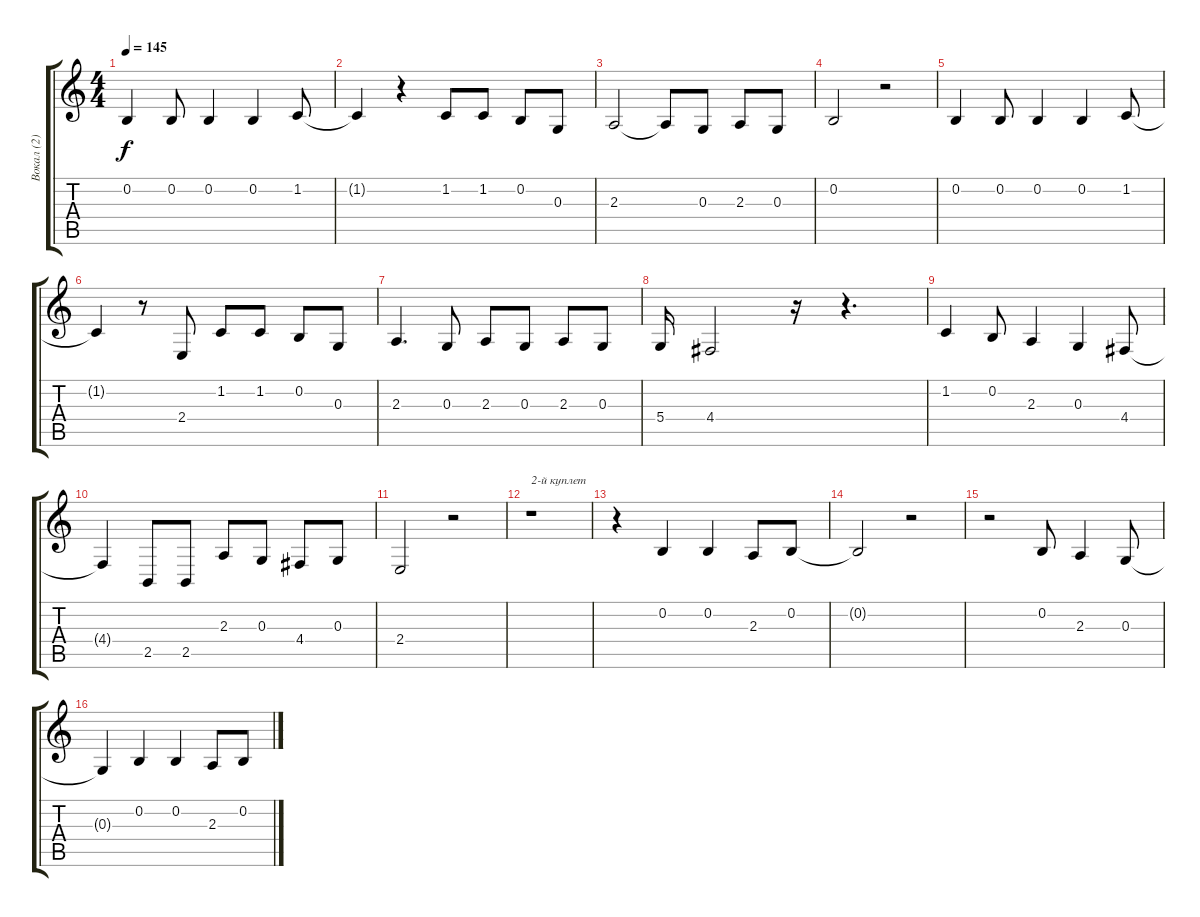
\track ("Вокал (2)" "Вокал (2)") {instrument oboe}
\staff {score tabs}
\tuning (E4 B3 G3 D3 A2 E2) {hide}
\ts (4 4)
\tempo 145
\clef g2
\ks c
0.2.4{dy f} 0.2.8 0.2.4 0.2.4 1.2.8 |
1.2{t}.4 r.4 1.2.8 1.2.8 0.2.8 0.3.8 |
2.3.2 2.3{t}.8 0.3.8 2.3.8 0.3.8 |
0.2.2 r.2 |
0.2.4 0.2.8 0.2.4 0.2.4 1.2.8 |
1.2{t}.4 r.8 2.4.8 1.2.8 1.2.8 0.2.8 0.3.8 |
2.3.4{d} 0.3.8 2.3.8 0.3.8 2.3.8 0.3.8 |
5.4.16 4.4.2 r.16 r.4{d} |
1.2.4 0.2.8 2.3.4 0.3.4 4.4.8 |
4.4{t}.4 2.5.8 2.5.8 2.3.8 0.3.8 4.4.8 0.3.8 |
2.4.2 r.2 |
r.1{txt "2-й куплет"} |
r.4 0.2.4 0.2.4 2.3.8 0.2.8 |
0.2{t}.2 r.2 |
r.2 0.2.8 2.3.4 0.3.8 |
0.3{t}.4 0.2.4 0.2.4 2.3.8 0.2.8
